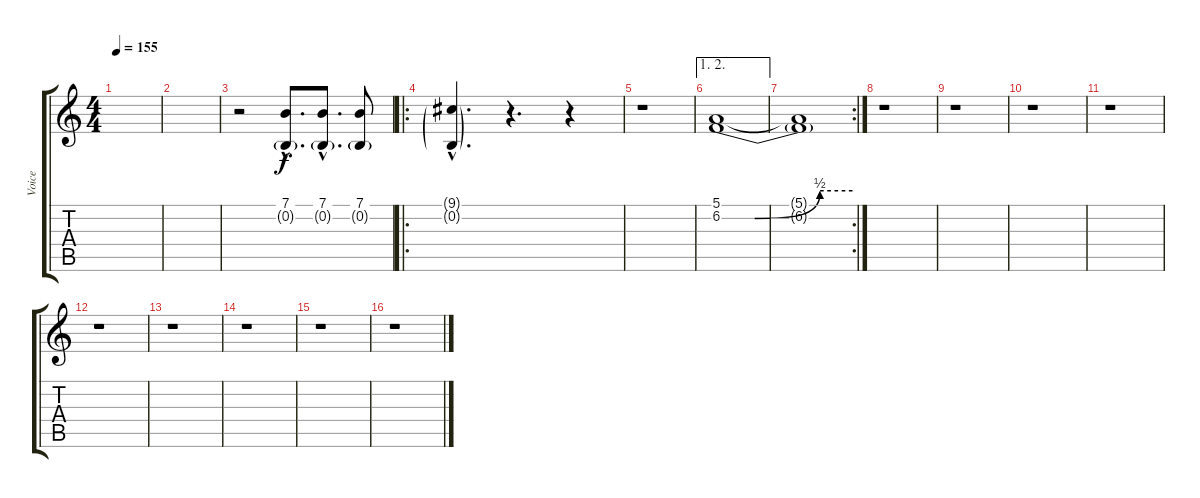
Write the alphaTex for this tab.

\track ("Voice" "Voice") {instrument lead5charang}
\staff {score tabs}
\tuning (E4 B3 G3 D3 A2 E2) {hide}
\ts (4 4)
\tempo 155
\clef g2
\ks c
|
|
r.2 (7.1{hac} 0.2{g hac}).8{d} (7.1{hac} 0.2{g hac}).8{d} (7.1 0.2{g}).8 |
\ro
(9.1{g hac} 0.2{g hac}).4{d} r.4{d} r.4 |
r.1 |
\ae (1 2)
(5.1 6.2{be (custom 0 0 15 0 45 2 60 2)}).1{dy f} |
\rc 2
(5.1{t} 6.2{t}).1 |
r.1 |
r.1 |
r.1 |
r.1 |
r.1 |
r.1 |
r.1 |
r.1 |
r.1
